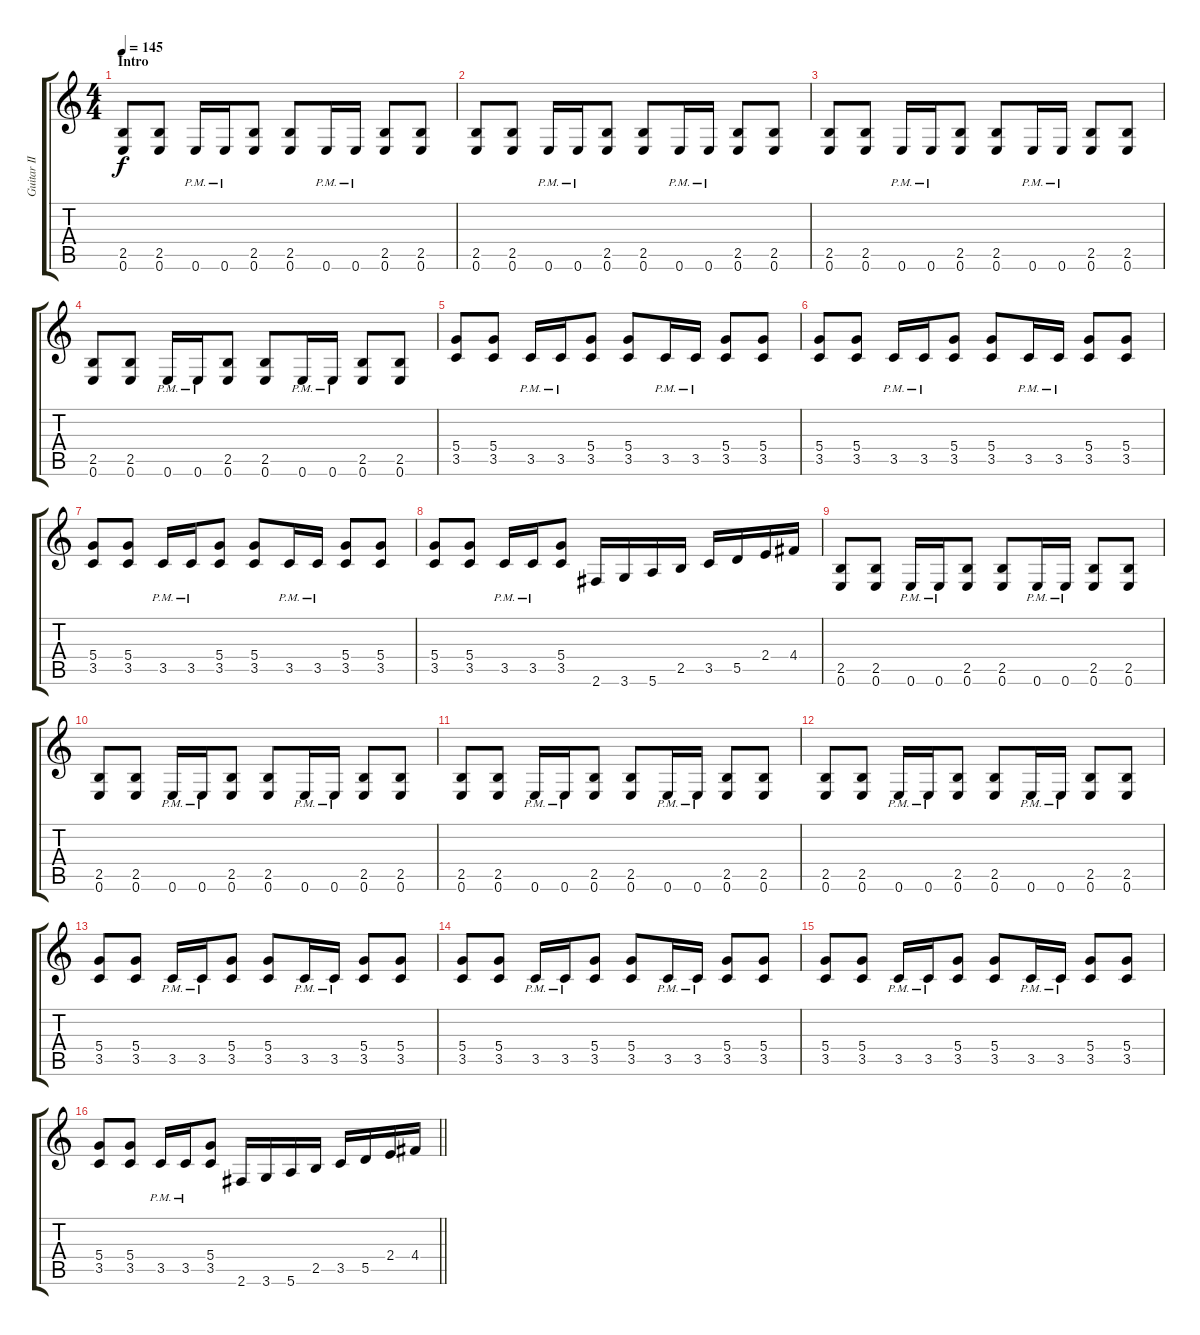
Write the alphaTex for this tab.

\track ("Guitar II" "Guitar II") {instrument overdrivenguitar}
\staff {score tabs}
\tuning (E4 B3 G3 D3 A2 E2) {hide}
\ts (4 4)
\section ("" "Intro")
\tempo 145
\clef g2
\ks c
(2.5 0.6).8{dy f instrument overdrivenguitar} (2.5 0.6).8 0.6{pm}.16 0.6{pm}.16 (2.5 0.6).8 (2.5 0.6).8 0.6{pm}.16 0.6{pm}.16 (2.5 0.6).8 (2.5 0.6).8 |
(2.5 0.6).8 (2.5 0.6).8 0.6{pm}.16 0.6{pm}.16 (2.5 0.6).8 (2.5 0.6).8 0.6{pm}.16 0.6{pm}.16 (2.5 0.6).8 (2.5 0.6).8 |
(2.5 0.6).8 (2.5 0.6).8 0.6{pm}.16 0.6{pm}.16 (2.5 0.6).8 (2.5 0.6).8 0.6{pm}.16 0.6{pm}.16 (2.5 0.6).8 (2.5 0.6).8 |
(2.5 0.6).8 (2.5 0.6).8 0.6{pm}.16 0.6{pm}.16 (2.5 0.6).8 (2.5 0.6).8 0.6{pm}.16 0.6{pm}.16 (2.5 0.6).8 (2.5 0.6).8 |
(5.4 3.5).8 (5.4 3.5).8 3.5{pm}.16 3.5{pm}.16 (5.4 3.5).8 (5.4 3.5).8 3.5{pm}.16 3.5{pm}.16 (5.4 3.5).8 (5.4 3.5).8 |
(5.4 3.5).8 (5.4 3.5).8 3.5{pm}.16 3.5{pm}.16 (5.4 3.5).8 (5.4 3.5).8 3.5{pm}.16 3.5{pm}.16 (5.4 3.5).8 (5.4 3.5).8 |
(5.4 3.5).8 (5.4 3.5).8 3.5{pm}.16 3.5{pm}.16 (5.4 3.5).8 (5.4 3.5).8 3.5{pm}.16 3.5{pm}.16 (5.4 3.5).8 (5.4 3.5).8 |
(5.4 3.5).8 (5.4 3.5).8 3.5{pm}.16 3.5{pm}.16 (5.4 3.5).8 2.6.16 3.6.16 5.6.16 2.5.16 3.5.16 5.5.16 2.4.16 4.4.16 |
(2.5 0.6).8 (2.5 0.6).8 0.6{pm}.16 0.6{pm}.16 (2.5 0.6).8 (2.5 0.6).8 0.6{pm}.16 0.6{pm}.16 (2.5 0.6).8 (2.5 0.6).8 |
(2.5 0.6).8 (2.5 0.6).8 0.6{pm}.16 0.6{pm}.16 (2.5 0.6).8 (2.5 0.6).8 0.6{pm}.16 0.6{pm}.16 (2.5 0.6).8 (2.5 0.6).8 |
(2.5 0.6).8 (2.5 0.6).8 0.6{pm}.16 0.6{pm}.16 (2.5 0.6).8 (2.5 0.6).8 0.6{pm}.16 0.6{pm}.16 (2.5 0.6).8 (2.5 0.6).8 |
(2.5 0.6).8 (2.5 0.6).8 0.6{pm}.16 0.6{pm}.16 (2.5 0.6).8 (2.5 0.6).8 0.6{pm}.16 0.6{pm}.16 (2.5 0.6).8 (2.5 0.6).8 |
(5.4 3.5).8 (5.4 3.5).8 3.5{pm}.16 3.5{pm}.16 (5.4 3.5).8 (5.4 3.5).8 3.5{pm}.16 3.5{pm}.16 (5.4 3.5).8 (5.4 3.5).8 |
(5.4 3.5).8 (5.4 3.5).8 3.5{pm}.16 3.5{pm}.16 (5.4 3.5).8 (5.4 3.5).8 3.5{pm}.16 3.5{pm}.16 (5.4 3.5).8 (5.4 3.5).8 |
(5.4 3.5).8 (5.4 3.5).8 3.5{pm}.16 3.5{pm}.16 (5.4 3.5).8 (5.4 3.5).8 3.5{pm}.16 3.5{pm}.16 (5.4 3.5).8 (5.4 3.5).8 |
\barLineRight lightlight
(5.4 3.5).8 (5.4 3.5).8 3.5{pm}.16 3.5{pm}.16 (5.4 3.5).8 2.6.16 3.6.16 5.6.16 2.5.16 3.5.16 5.5.16 2.4.16 4.4.16
